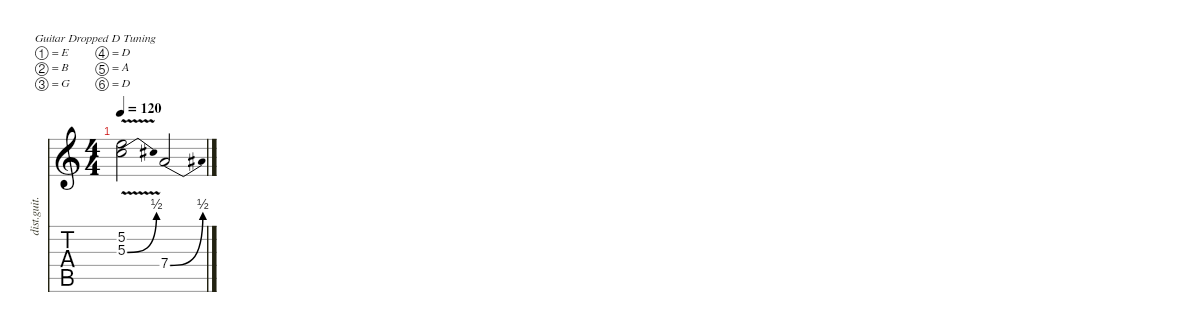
\defaultSystemsLayout 4
\hideDynamics
\bracketExtendMode nobrackets
\otherSystemsTrackNameOrientation horizontal
\track ("Distortion Guitar" "dist.guit.") {instrument distortionguitar}
\staff {score tabs}
\tuning (E4 B3 G3 D3 A2 D2)
\ts (4 4)
\tempo 120
\clef g2
\ks c
(5.2{v} 5.3{be (bend 0 0 14.399999999999999 2)}).2{dy mf instrument distortionguitar beam Down} 7.4{be (bend 0 0 14.399999999999999 2)}.2{beam Up}
